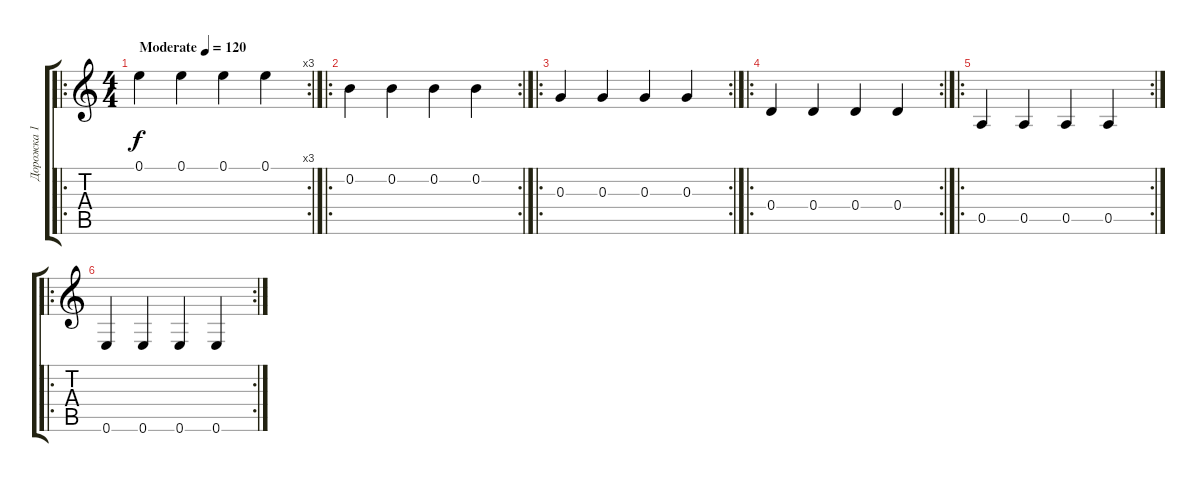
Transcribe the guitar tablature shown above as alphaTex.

\track ("Дорожка 1" "Дорожка 1") {instrument acousticguitarsteel}
\staff {score tabs}
\tuning (E4 B3 G3 D3 A2 E2) {hide}
\ro
\rc 3
\ts (4 4)
\tempo (120 "Moderate")
\clef g2
\ks c
0.1.4{dy f instrument acousticguitarsteel} 0.1.4 0.1.4 0.1.4 |
\ro
\rc 2
0.2.4 0.2.4 0.2.4 0.2.4 |
\ro
\rc 2
0.3.4 0.3.4 0.3.4 0.3.4 |
\ro
\rc 2
0.4.4 0.4.4 0.4.4 0.4.4 |
\ro
\rc 2
0.5.4 0.5.4 0.5.4 0.5.4 |
\ro
\rc 2
0.6.4 0.6.4 0.6.4 0.6.4
